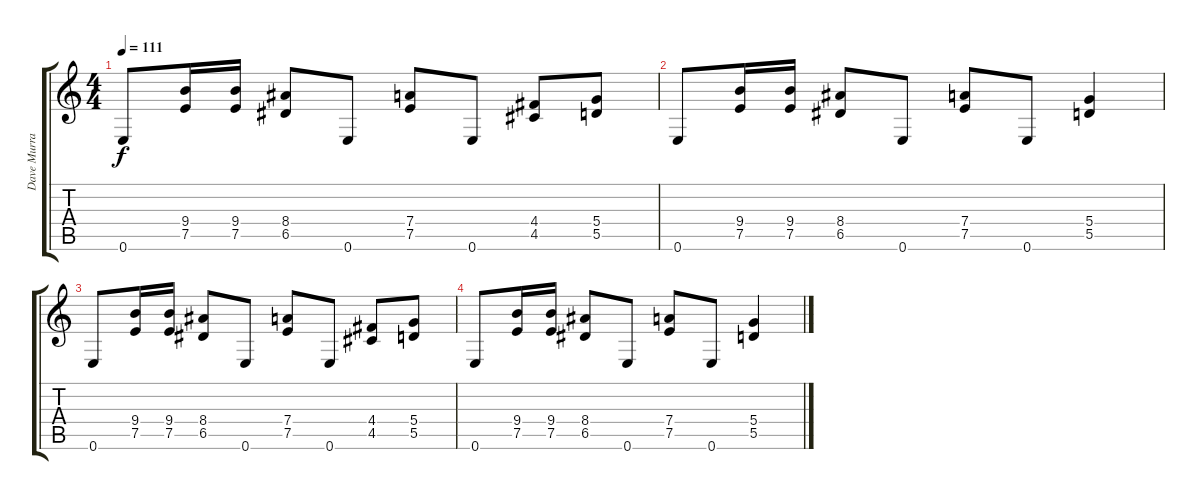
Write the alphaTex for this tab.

\track ("Dave Murray" "Dave Murra") {instrument overdrivenguitar}
\staff {score tabs}
\tuning (E4 B3 G3 D3 A2 E2) {hide}
\ts (4 4)
\tempo 111
\clef g2
\ks c
0.6.8{dy f} (9.4 7.5).16 (9.4 7.5).16 (8.4 6.5).8 0.6.8 (7.4 7.5).8 0.6.8 (4.4 4.5).8 (5.4 5.5).8 |
0.6.8 (9.4 7.5).16 (9.4 7.5).16 (8.4 6.5).8 0.6.8 (7.4 7.5).8 0.6.8 (5.4 5.5).4 |
0.6.8 (9.4 7.5).16 (9.4 7.5).16 (8.4 6.5).8 0.6.8 (7.4 7.5).8 0.6.8 (4.4 4.5).8 (5.4 5.5).8 |
0.6.8 (9.4 7.5).16 (9.4 7.5).16 (8.4 6.5).8 0.6.8 (7.4 7.5).8 0.6.8 (5.4 5.5).4
